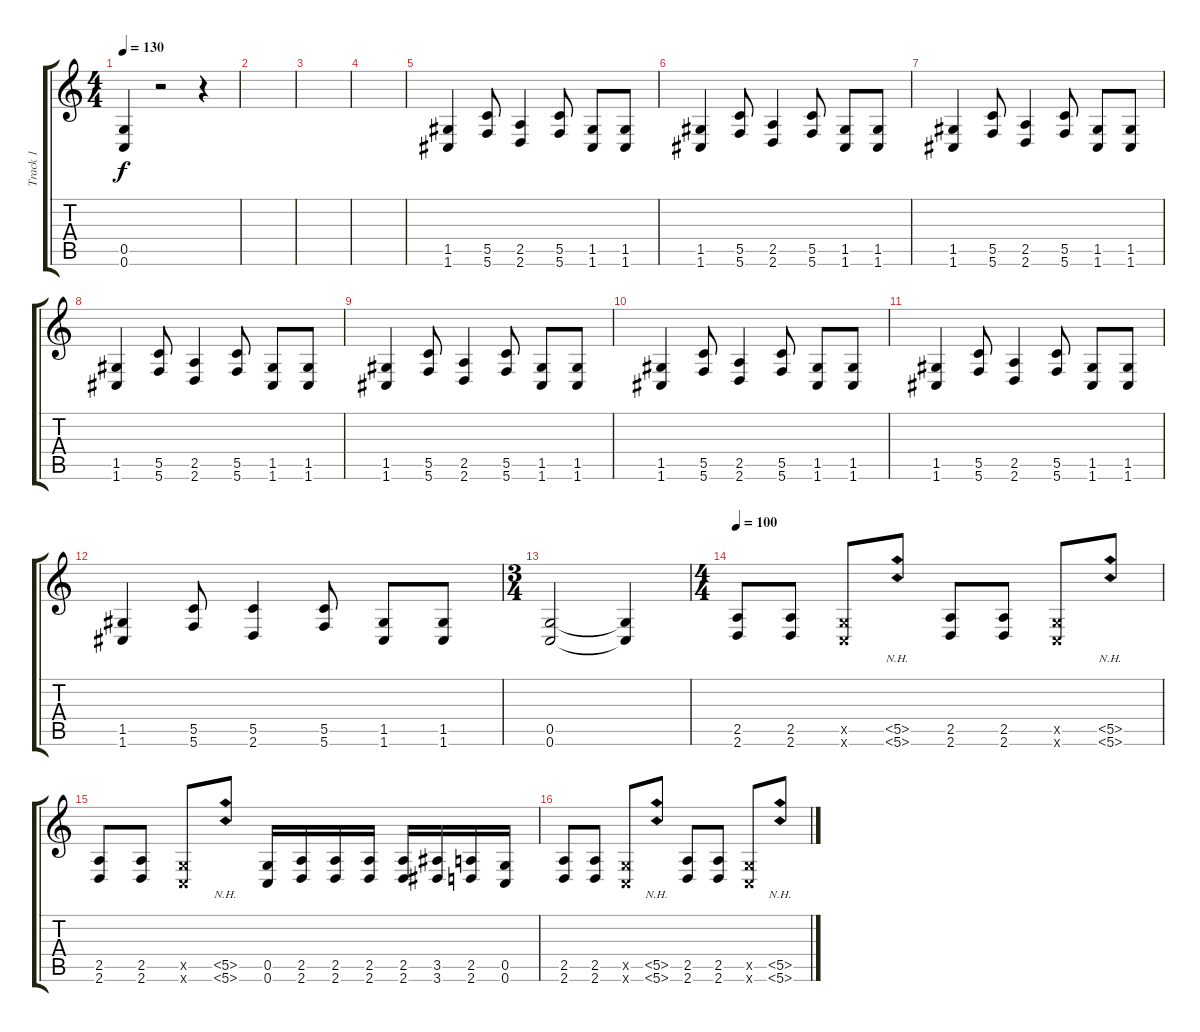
\track ("Track 1" "Track 1") {instrument distortionguitar}
\staff {score tabs}
\tuning (D4 A3 F3 C3 G2 C2) {hide}
\ts (4 4)
\tempo 130
\clef g2
\ks c
(0.5{t} 0.6{t}).4{dy f} r.2 r.4 |
|
|
|
(1.5 1.6).4 (5.5 5.6).8 (2.5 2.6).4 (5.5 5.6).8 (1.5 1.6).8 (1.5 1.6).8 |
(1.5 1.6).4 (5.5 5.6).8 (2.5 2.6).4 (5.5 5.6).8 (1.5 1.6).8 (1.5 1.6).8 |
(1.5 1.6).4 (5.5 5.6).8 (2.5 2.6).4 (5.5 5.6).8 (1.5 1.6).8 (1.5 1.6).8 |
(1.5 1.6).4 (5.5 5.6).8 (2.5 2.6).4 (5.5 5.6).8 (1.5 1.6).8 (1.5 1.6).8 |
(1.5 1.6).4 (5.5 5.6).8 (2.5 2.6).4 (5.5 5.6).8 (1.5 1.6).8 (1.5 1.6).8 |
(1.5 1.6).4 (5.5 5.6).8 (2.5 2.6).4 (5.5 5.6).8 (1.5 1.6).8 (1.5 1.6).8 |
(1.5 1.6).4 (5.5 5.6).8 (2.5 2.6).4 (5.5 5.6).8 (1.5 1.6).8 (1.5 1.6).8 |
(1.5 1.6).4 (5.5 5.6).8 (5.5 2.6).4 (5.5 5.6).8 (1.5 1.6).8 (1.5 1.6).8 |
\ts (3 4)
(0.5 0.6).2{volume 0} (0.5{t} 0.6{t}).4 |
\ts (4 4)
\tempo 100
(2.5 2.6).8{volume 16} (2.5 2.6).8 (0.5{x} 0.6{x}).8 (5.5{nh} 5.6{nh}).8 (2.5 2.6).8 (2.5 2.6).8 (0.5{x} 0.6{x}).8 (5.5{nh} 5.6{nh}).8 |
(2.5 2.6).8 (2.5 2.6).8 (0.5{x} 0.6{x}).8 (5.5{nh} 5.6{nh}).8 (0.5 0.6).16 (2.5 2.6).16 (2.5 2.6).16 (2.5 2.6).16 (2.5 2.6).16 (3.5 3.6).16 (2.5 2.6).16 (0.5 0.6).16 |
(2.5 2.6).8 (2.5 2.6).8 (0.5{x} 0.6{x}).8 (5.5{nh} 5.6{nh}).8 (2.5 2.6).8 (2.5 2.6).8 (0.5{x} 0.6{x}).8 (5.5{nh} 5.6{nh}).8
